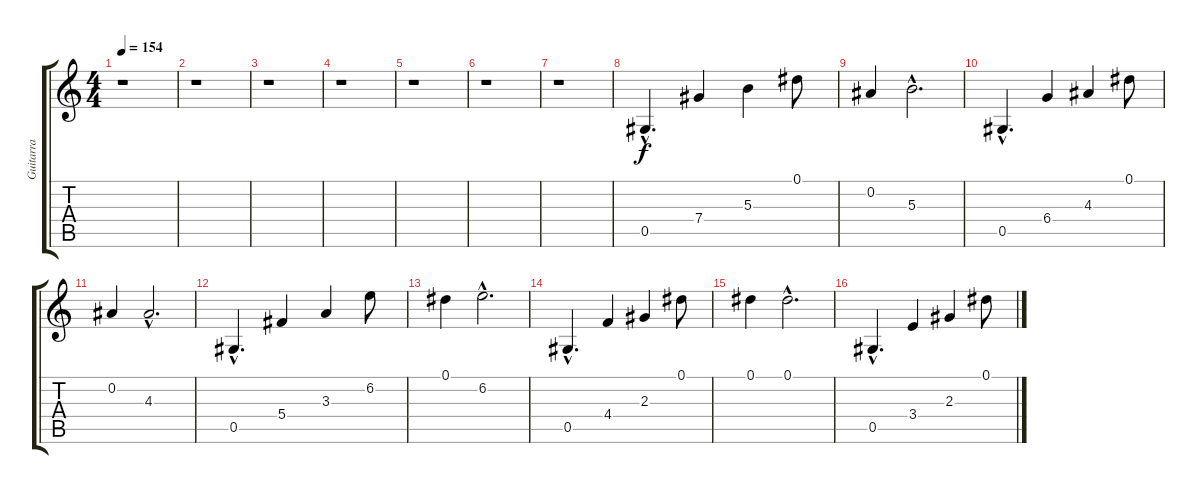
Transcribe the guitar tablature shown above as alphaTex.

\track ("Guitarra" "Guitarra") {instrument acousticguitarsteel}
\staff {score tabs}
\tuning (Eb4 Bb3 Gb3 Db3 Ab2 Eb2) {hide}
\ts (4 4)
\tempo 154
\clef g2
\ks c
r.1{dy f} |
r.1 |
r.1 |
r.1 |
r.1 |
r.1 |
r.1 |
0.5{hac}.4{d} 7.4.4 5.3.4 0.1.8 |
0.2.4 5.3{hac}.2{d} |
0.5{hac}.4{d} 6.4.4 4.3.4 0.1.8 |
0.2.4 4.3{hac}.2{d} |
0.5{hac}.4{d} 5.4.4 3.3.4 6.2.8 |
0.1.4 6.2{hac}.2{d} |
0.5{hac}.4{d} 4.4.4 2.3.4 0.1.8 |
0.1.4 0.1{hac}.2{d} |
0.5{hac}.4{d} 3.4.4 2.3.4 0.1.8
